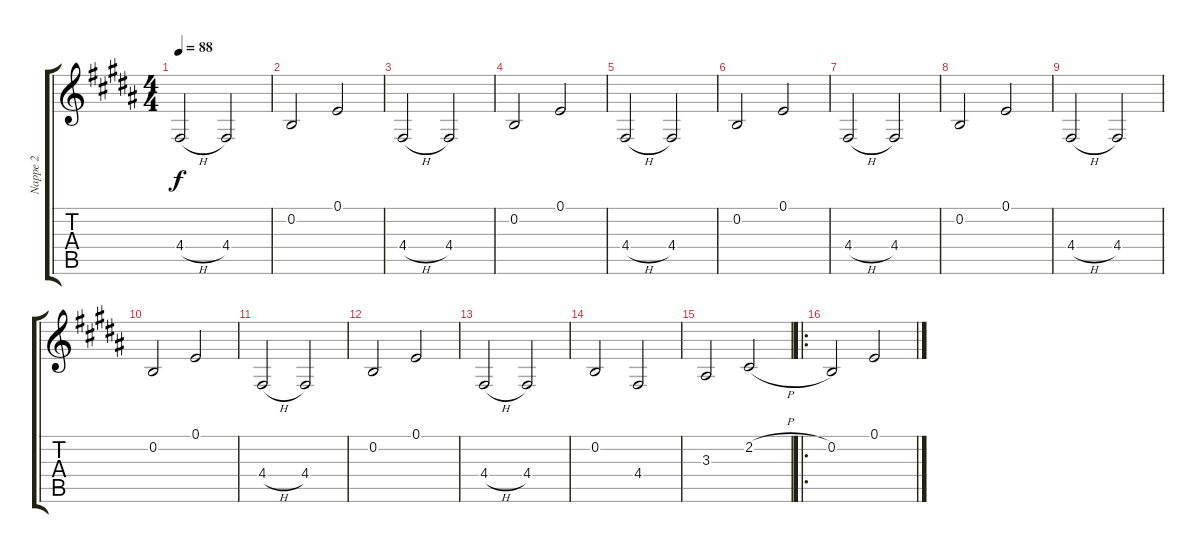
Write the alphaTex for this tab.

\track ("Nappe 2" "Nappe 2") {instrument stringensemble2}
\staff {score tabs}
\tuning (E4 B3 G3 D3 A2 E2) {hide}
\ts (4 4)
\tempo 88
\clef g2
\ks b
4.4{h}.2{dy f} 4.4.2 |
0.2.2 0.1.2 |
4.4{h}.2 4.4.2 |
0.2.2 0.1.2 |
4.4{h}.2 4.4.2 |
0.2.2 0.1.2 |
4.4{h}.2 4.4.2 |
0.2.2 0.1.2 |
4.4{h}.2 4.4.2 |
0.2.2 0.1.2 |
4.4{h}.2 4.4.2 |
0.2.2 0.1.2 |
4.4{h}.2 4.4.2 |
0.2.2{volume 16} 4.4.2 |
3.3.2 2.2{h}.2 |
\ro
0.2.2 0.1.2
